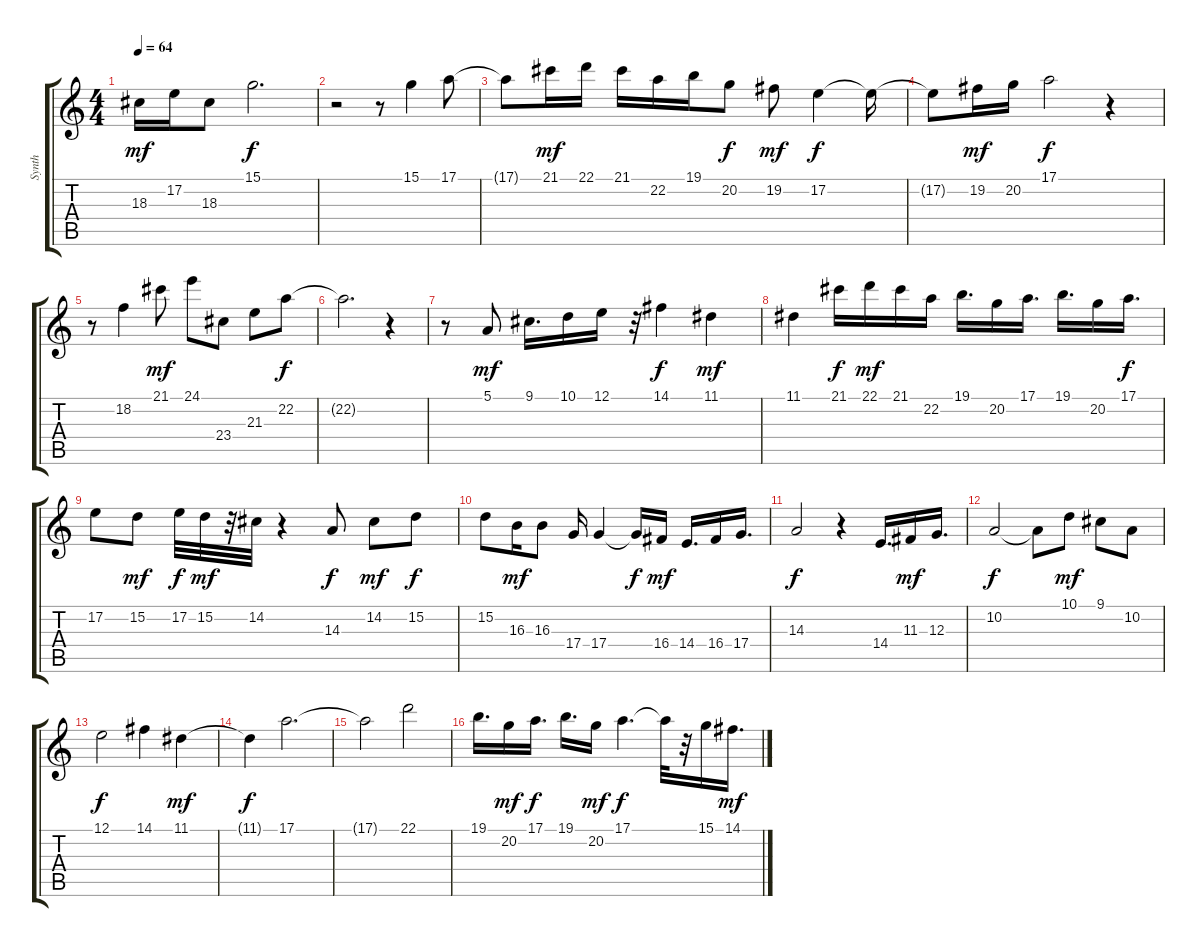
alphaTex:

\track ("Synth" "Synth") {instrument accordion}
\staff {score tabs}
\tuning (E4 B3 G3 D3 A2 E2) {hide}
\ts (4 4)
\tempo 64
\clef g2
\ks c
18.3.16{dy mf} 17.2.16 18.3.8 15.1.2{d dy f} |
r.2 r.8 15.1.4 17.1.8 |
17.1{t}.8 21.1.16{dy mf} 22.1.16 21.1.16 22.2.16 19.1.16 20.2.8{dy f} 19.2.8{dy mf} 17.2.4{dy f} 17.2{t}.16 |
17.2{t}.8 19.2.16{dy mf} 20.2.16 17.1.2{dy f} r.4 |
r.8 18.2.4 21.1.8{dy mf} 24.1.8 23.4.8 21.3.8 22.2.8{dy f} |
22.2{t}.2{d} r.4 |
r.8 5.1.8{dy mf} 9.1.16{d} 10.1.16 12.1.16 r.32 14.1.4{dy f} 11.1.4{dy mf} |
11.1.4 21.1.16{dy f} 22.1.16{dy mf} 21.1.16 22.2.16 19.1.16{d} 20.2.16 17.1.16{d} 19.1.16{d} 20.2.16 17.1.16{d dy f} |
17.2.8 15.2.8{dy mf} 17.2.32{dy f} 15.2.32{dy mf} r.32 14.2.32 r.4 14.3.8{dy f} 14.2.8{dy mf} 15.2.8{dy f} |
15.2.8 16.3.16{dy mf} 16.3.8 17.4.16 17.4.4 17.4{t}.16{dy f} 16.4.16{dy mf} 14.4.16{d} 16.4.16 17.4.16{d} |
14.3.2{dy f} r.4 14.4.16{d} 11.3.16{dy mf} 12.3.16{d} |
10.2.2{dy f} 10.2{t}.8 10.1.8{dy mf} 9.1.8 10.2.8 |
12.1.2{dy f} 14.1.4 11.1.4{dy mf} |
11.1{t}.4{dy f} 17.1.2{d} |
17.1{t}.2 22.1.2 |
19.1.16{d} 20.2.16{dy mf} 17.1.16{d dy f} 19.1.16{d} 20.2.16{dy mf} 17.1.4{d dy f} 17.1{t}.32 r.32 15.1.16 14.1.16{d dy mf}
